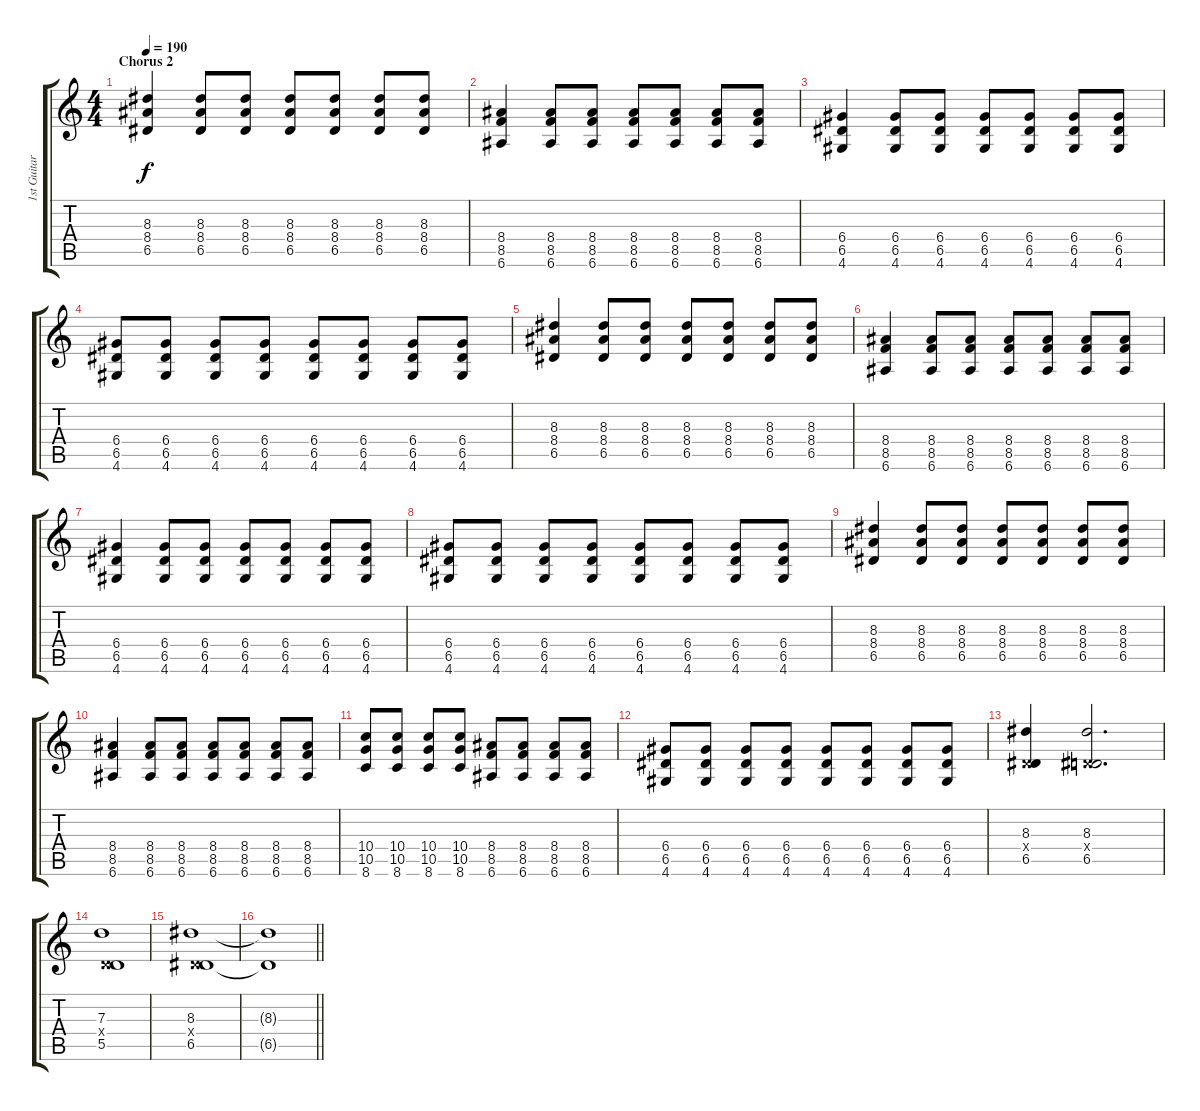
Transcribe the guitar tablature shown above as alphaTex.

\track ("1st Guitar" "1st Guitar") {instrument distortionguitar}
\staff {score tabs}
\tuning (E4 B3 G3 D3 A2 E2) {hide}
\ts (4 4)
\section ("" "Chorus 2")
\tempo 190
\clef g2
\ks c
(8.3 8.4 6.5).4{dy f} (8.3 8.4 6.5).8 (8.3 8.4 6.5).8 (8.3 8.4 6.5).8 (8.3 8.4 6.5).8 (8.3 8.4 6.5).8 (8.3 8.4 6.5).8 |
(8.4 8.5 6.6).4 (8.4 8.5 6.6).8 (8.4 8.5 6.6).8 (8.4 8.5 6.6).8 (8.4 8.5 6.6).8 (8.4 8.5 6.6).8 (8.4 8.5 6.6).8 |
(6.4 6.5 4.6).4 (6.4 6.5 4.6).8 (6.4 6.5 4.6).8 (6.4 6.5 4.6).8 (6.4 6.5 4.6).8 (6.4 6.5 4.6).8 (6.4 6.5 4.6).8 |
(6.4 6.5 4.6).8 (6.4 6.5 4.6).8 (6.4 6.5 4.6).8 (6.4 6.5 4.6).8 (6.4 6.5 4.6).8 (6.4 6.5 4.6).8 (6.4 6.5 4.6).8 (6.4 6.5 4.6).8 |
(8.3 8.4 6.5).4 (8.3 8.4 6.5).8 (8.3 8.4 6.5).8 (8.3 8.4 6.5).8 (8.3 8.4 6.5).8 (8.3 8.4 6.5).8 (8.3 8.4 6.5).8 |
(8.4 8.5 6.6).4 (8.4 8.5 6.6).8 (8.4 8.5 6.6).8 (8.4 8.5 6.6).8 (8.4 8.5 6.6).8 (8.4 8.5 6.6).8 (8.4 8.5 6.6).8 |
(6.4 6.5 4.6).4 (6.4 6.5 4.6).8 (6.4 6.5 4.6).8 (6.4 6.5 4.6).8 (6.4 6.5 4.6).8 (6.4 6.5 4.6).8 (6.4 6.5 4.6).8 |
(6.4 6.5 4.6).8 (6.4 6.5 4.6).8 (6.4 6.5 4.6).8 (6.4 6.5 4.6).8 (6.4 6.5 4.6).8 (6.4 6.5 4.6).8 (6.4 6.5 4.6).8 (6.4 6.5 4.6).8 |
(8.3 8.4 6.5).4 (8.3 8.4 6.5).8 (8.3 8.4 6.5).8 (8.3 8.4 6.5).8 (8.3 8.4 6.5).8 (8.3 8.4 6.5).8 (8.3 8.4 6.5).8 |
(8.4 8.5 6.6).4 (8.4 8.5 6.6).8 (8.4 8.5 6.6).8 (8.4 8.5 6.6).8 (8.4 8.5 6.6).8 (8.4 8.5 6.6).8 (8.4 8.5 6.6).8 |
(10.4 10.5 8.6).8 (10.4 10.5 8.6).8 (10.4 10.5 8.6).8 (10.4 10.5 8.6).8 (8.4 8.5 6.6).8 (8.4 8.5 6.6).8 (8.4 8.5 6.6).8 (8.4 8.5 6.6).8 |
(6.4 6.5 4.6).8 (6.4 6.5 4.6).8 (6.4 6.5 4.6).8 (6.4 6.5 4.6).8 (6.4 6.5 4.6).8 (6.4 6.5 4.6).8 (6.4 6.5 4.6).8 (6.4 6.5 4.6).8 |
(8.3 0.4{x} 6.5).4 (8.3 0.4{x} 6.5).2{d} |
(7.3 0.4{x} 5.5).1 |
(8.3 0.4{x} 6.5).1 |
\barLineRight lightlight
(8.3{t} 6.5{t}).1
